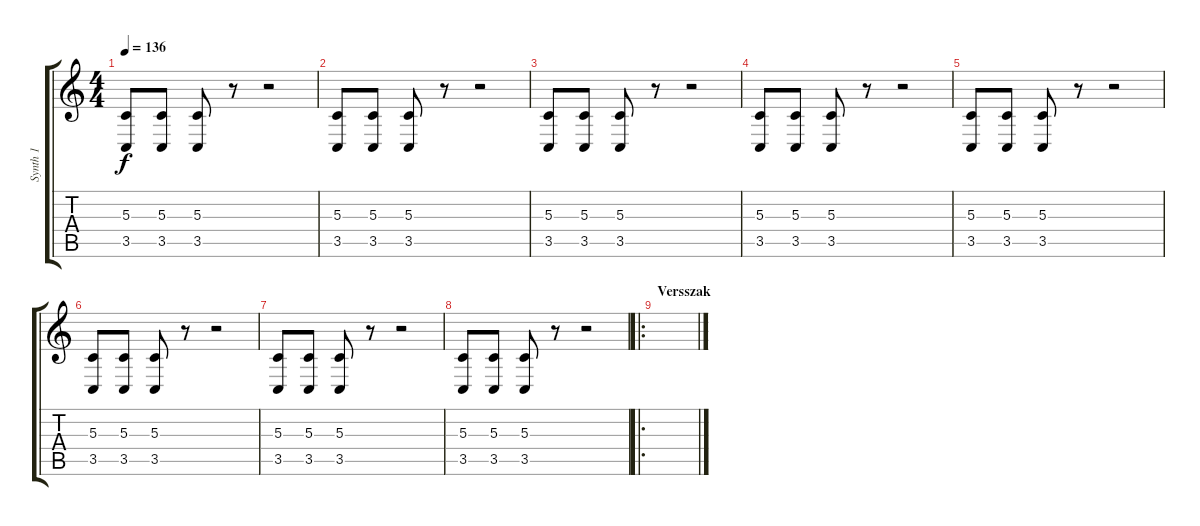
\track ("Synth 1" "Synth 1") {instrument lead2sawtooth}
\staff {score tabs}
\tuning (E4 B3 G3 D3 A2 E2) {hide}
\ts (4 4)
\tempo 136
\clef g2
\ks c
(5.3 3.5).8{dy f} (5.3 3.5).8 (5.3 3.5).8 r.8 r.2 |
(5.3 3.5).8 (5.3 3.5).8 (5.3 3.5).8 r.8 r.2 |
(5.3 3.5).8 (5.3 3.5).8 (5.3 3.5).8 r.8 r.2 |
(5.3 3.5).8 (5.3 3.5).8 (5.3 3.5).8 r.8 r.2 |
(5.3 3.5).8 (5.3 3.5).8 (5.3 3.5).8 r.8 r.2 |
(5.3 3.5).8 (5.3 3.5).8 (5.3 3.5).8 r.8 r.2 |
(5.3 3.5).8 (5.3 3.5).8 (5.3 3.5).8 r.8 r.2 |
(5.3 3.5).8 (5.3 3.5).8 (5.3 3.5).8 r.8 r.2 |
\ro
\section ("" "Versszak")
